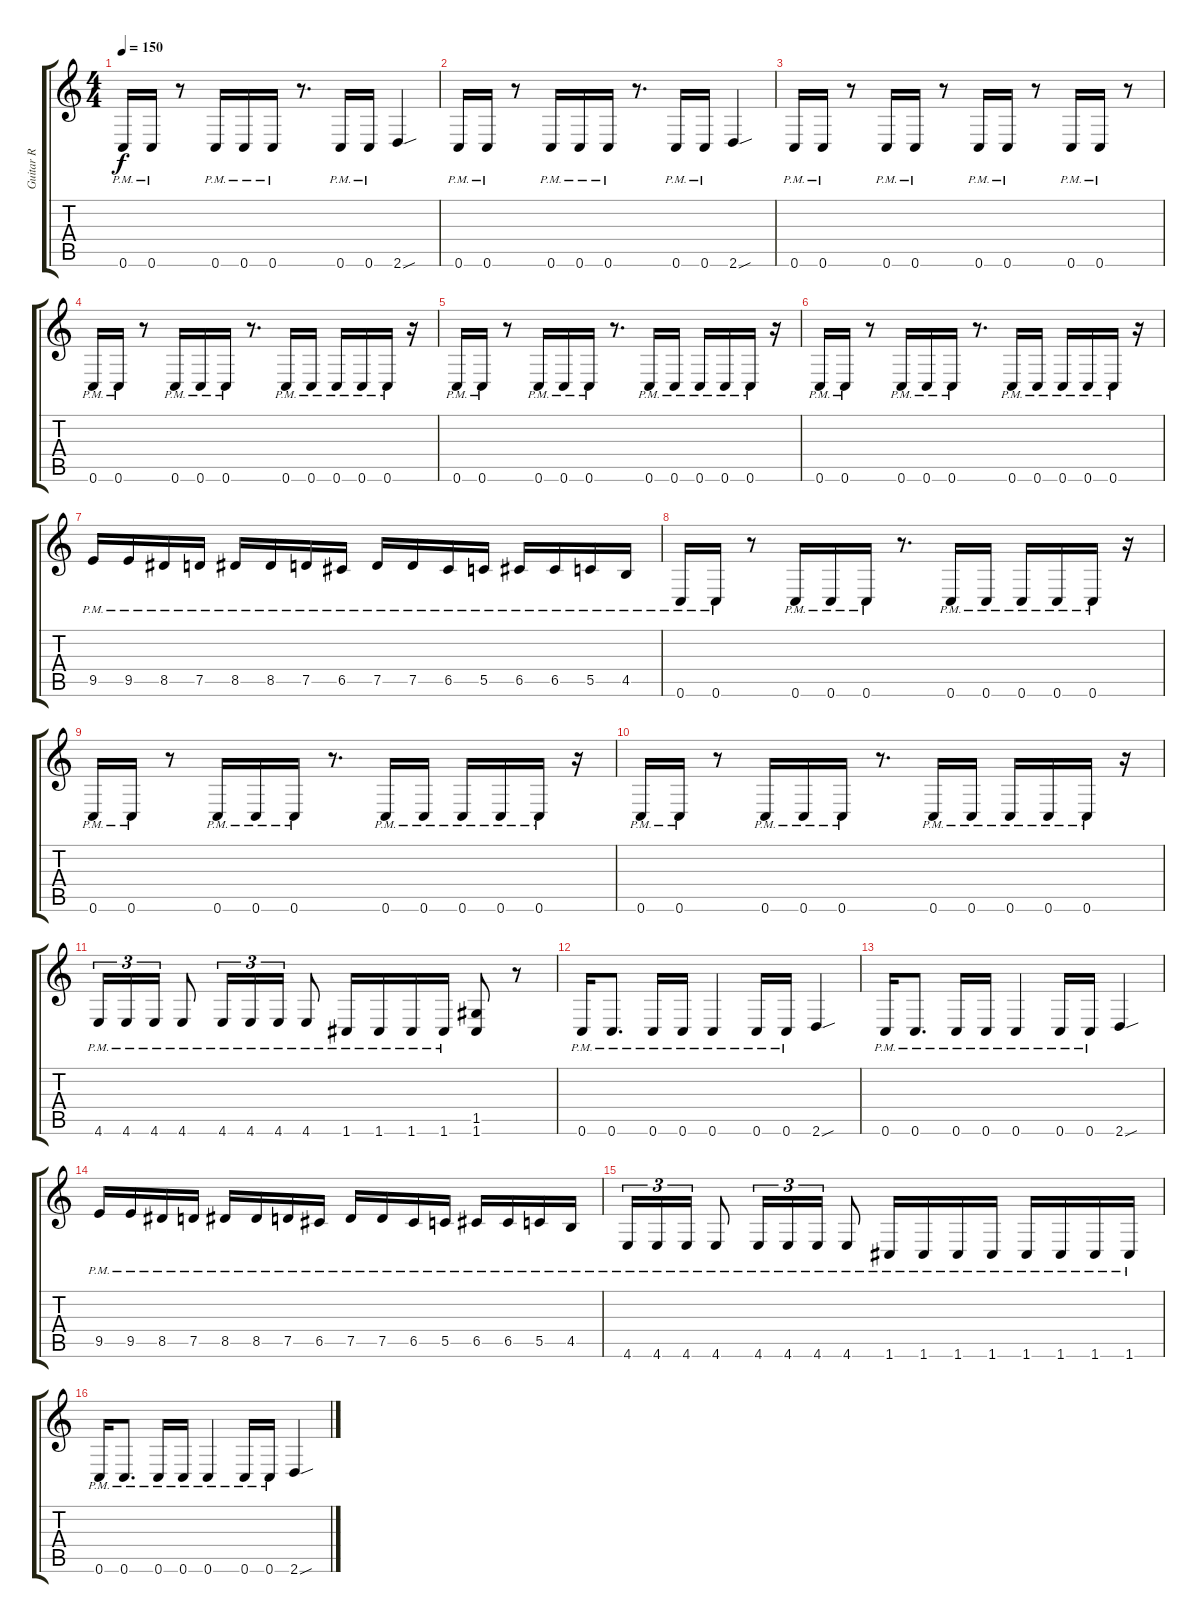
\track ("Guitar R" "Guitar R") {instrument overdrivenguitar}
\staff {score tabs}
\tuning (D4 A3 F3 C3 G2 C2) {hide}
\ts (4 4)
\tempo 150
\clef g2
\ks c
0.6{pm}.16{dy f} 0.6{pm}.16 r.8 0.6{pm}.16 0.6{pm}.16 0.6{pm}.16 r.8{d} 0.6{pm}.16 0.6{pm}.16 2.6{sou}.4 |
0.6{pm}.16 0.6{pm}.16 r.8 0.6{pm}.16 0.6{pm}.16 0.6{pm}.16 r.8{d} 0.6{pm}.16 0.6{pm}.16 2.6{sou}.4 |
0.6{pm}.16 0.6{pm}.16 r.8 0.6{pm}.16 0.6{pm}.16 r.8 0.6{pm}.16 0.6{pm}.16 r.8 0.6{pm}.16 0.6{pm}.16 r.8 |
0.6{pm}.16 0.6{pm}.16 r.8 0.6{pm}.16 0.6{pm}.16 0.6{pm}.16 r.8{d} 0.6{pm}.16 0.6{pm}.16 0.6{pm}.16 0.6{pm}.16 0.6{pm}.16 r.16 |
0.6{pm}.16 0.6{pm}.16 r.8 0.6{pm}.16 0.6{pm}.16 0.6{pm}.16 r.8{d} 0.6{pm}.16 0.6{pm}.16 0.6{pm}.16 0.6{pm}.16 0.6{pm}.16 r.16 |
0.6{pm}.16 0.6{pm}.16 r.8 0.6{pm}.16 0.6{pm}.16 0.6{pm}.16 r.8{d} 0.6{pm}.16 0.6{pm}.16 0.6{pm}.16 0.6{pm}.16 0.6{pm}.16 r.16 |
9.5{pm}.16 9.5{pm}.16 8.5{pm}.16 7.5{pm}.16 8.5{pm}.16 8.5{pm}.16 7.5{pm}.16 6.5{pm}.16 7.5{pm}.16 7.5{pm}.16 6.5{pm}.16 5.5{pm}.16 6.5{pm}.16 6.5{pm}.16 5.5{pm}.16 4.5{pm}.16 |
0.6{pm}.16 0.6{pm}.16 r.8 0.6{pm}.16 0.6{pm}.16 0.6{pm}.16 r.8{d} 0.6{pm}.16 0.6{pm}.16 0.6{pm}.16 0.6{pm}.16 0.6{pm}.16 r.16 |
0.6{pm}.16 0.6{pm}.16 r.8 0.6{pm}.16 0.6{pm}.16 0.6{pm}.16 r.8{d} 0.6{pm}.16 0.6{pm}.16 0.6{pm}.16 0.6{pm}.16 0.6{pm}.16 r.16 |
0.6{pm}.16 0.6{pm}.16 r.8 0.6{pm}.16 0.6{pm}.16 0.6{pm}.16 r.8{d} 0.6{pm}.16 0.6{pm}.16 0.6{pm}.16 0.6{pm}.16 0.6{pm}.16 r.16 |
4.6{pm}.16{tu (3 2)} 4.6{pm}.16{tu (3 2)} 4.6{pm}.16{tu (3 2)} 4.6{pm}.8 4.6{pm}.16{tu (3 2)} 4.6{pm}.16{tu (3 2)} 4.6{pm}.16{tu (3 2)} 4.6{pm}.8 1.6{pm}.16 1.6{pm}.16 1.6{pm}.16 1.6{pm}.16 (1.5 1.6).8 r.8 |
0.6{pm}.16 0.6{pm}.8{d} 0.6{pm}.16 0.6{pm}.16 0.6{pm}.4 0.6{pm}.16 0.6{pm}.16 2.6{sou}.4 |
0.6{pm}.16 0.6{pm}.8{d} 0.6{pm}.16 0.6{pm}.16 0.6{pm}.4 0.6{pm}.16 0.6{pm}.16 2.6{sou}.4 |
9.5{pm}.16 9.5{pm}.16 8.5{pm}.16 7.5{pm}.16 8.5{pm}.16 8.5{pm}.16 7.5{pm}.16 6.5{pm}.16 7.5{pm}.16 7.5{pm}.16 6.5{pm}.16 5.5{pm}.16 6.5{pm}.16 6.5{pm}.16 5.5{pm}.16 4.5{pm}.16 |
4.6{pm}.16{tu (3 2)} 4.6{pm}.16{tu (3 2)} 4.6{pm}.16{tu (3 2)} 4.6{pm}.8 4.6{pm}.16{tu (3 2)} 4.6{pm}.16{tu (3 2)} 4.6{pm}.16{tu (3 2)} 4.6{pm}.8 1.6{pm}.16 1.6{pm}.16 1.6{pm}.16 1.6{pm}.16 1.6{pm}.16 1.6{pm}.16 1.6{pm}.16 1.6{pm}.16 |
0.6{pm}.16 0.6{pm}.8{d} 0.6{pm}.16 0.6{pm}.16 0.6{pm}.4 0.6{pm}.16 0.6{pm}.16 2.6{sou}.4
